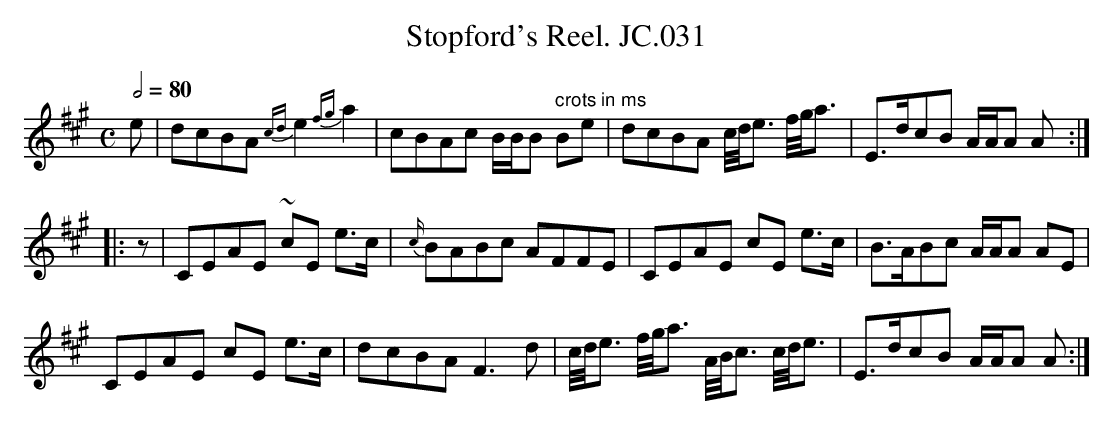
X:1
T:Stopford's Reel. JC.031
M:C
L:1/8
Q:2/4=80
K:A
e|dcBA{cd}e2{fg}a2|cBAc B/B/B " crots in ms"Be|\\
dcBA c/4d/4e3/2 f/4g/4a3/2|E>dcB A/A/A A:|
|:z|CEAE ~cE e>c|{c/}BABc AFFE|CEAE cE e>c|B>ABc A/A/A AE|
CEAE cE e>c|dcBA F3d|c/4d/4e3/2 f/4g/4a3/2 A/4B/4c3/2 c/4d/4e3/2|\\
E>dcB A/A/A A:|
